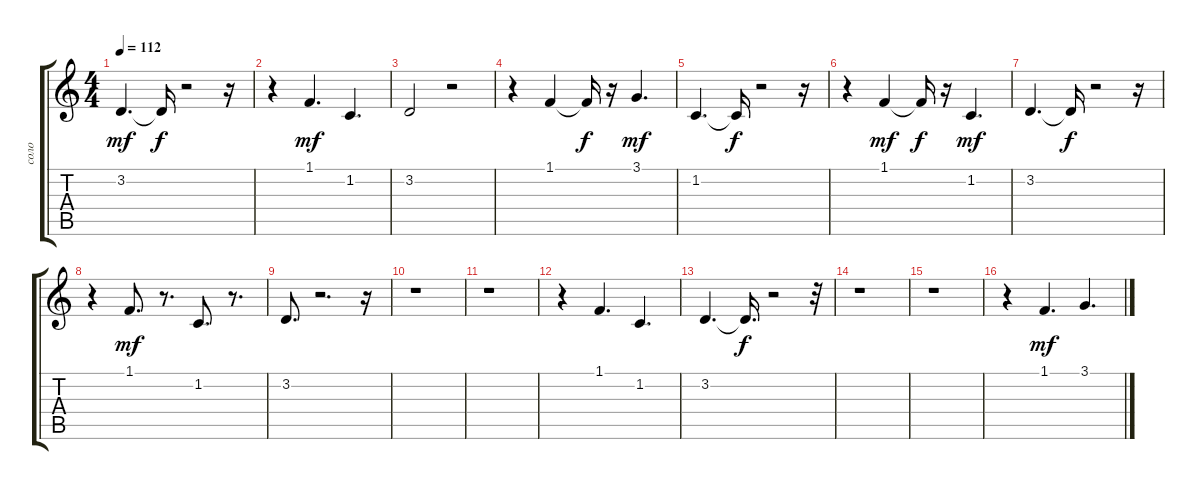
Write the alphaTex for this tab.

\track ("соло" "соло") {instrument musicbox}
\staff {score tabs}
\tuning (E4 B3 G3 D3 A2 E2) {hide}
\ts (4 4)
\tempo 112
\clef g2
\ks c
3.2.4{d dy mf} 3.2{t}.16{dy f} r.2 r.16 |
r.4 1.1.4{d dy mf} 1.2.4{d} |
3.2.2 r.2 |
r.4 1.1.4 1.1{t}.16{dy f} r.16 3.1.4{d dy mf} |
1.2.4{d} 1.2{t}.16{dy f} r.2 r.16 |
r.4 1.1.4{dy mf} 1.1{t}.16{dy f} r.16 1.2.4{d dy mf} |
3.2.4{d} 3.2{t}.16{dy f} r.2 r.16 |
r.4 1.1.8{d dy mf} r.8{d} 1.2.8{d} r.8{d} |
3.2.8{d} r.2{d} r.16 |
r.1 |
r.1 |
r.4 1.1.4{d} 1.2.4{d} |
3.2.4{d} 3.2{t}.16{d dy f} r.2 r.32 |
r.1 |
r.1 |
r.4 1.1.4{d dy mf} 3.1.4{d}
